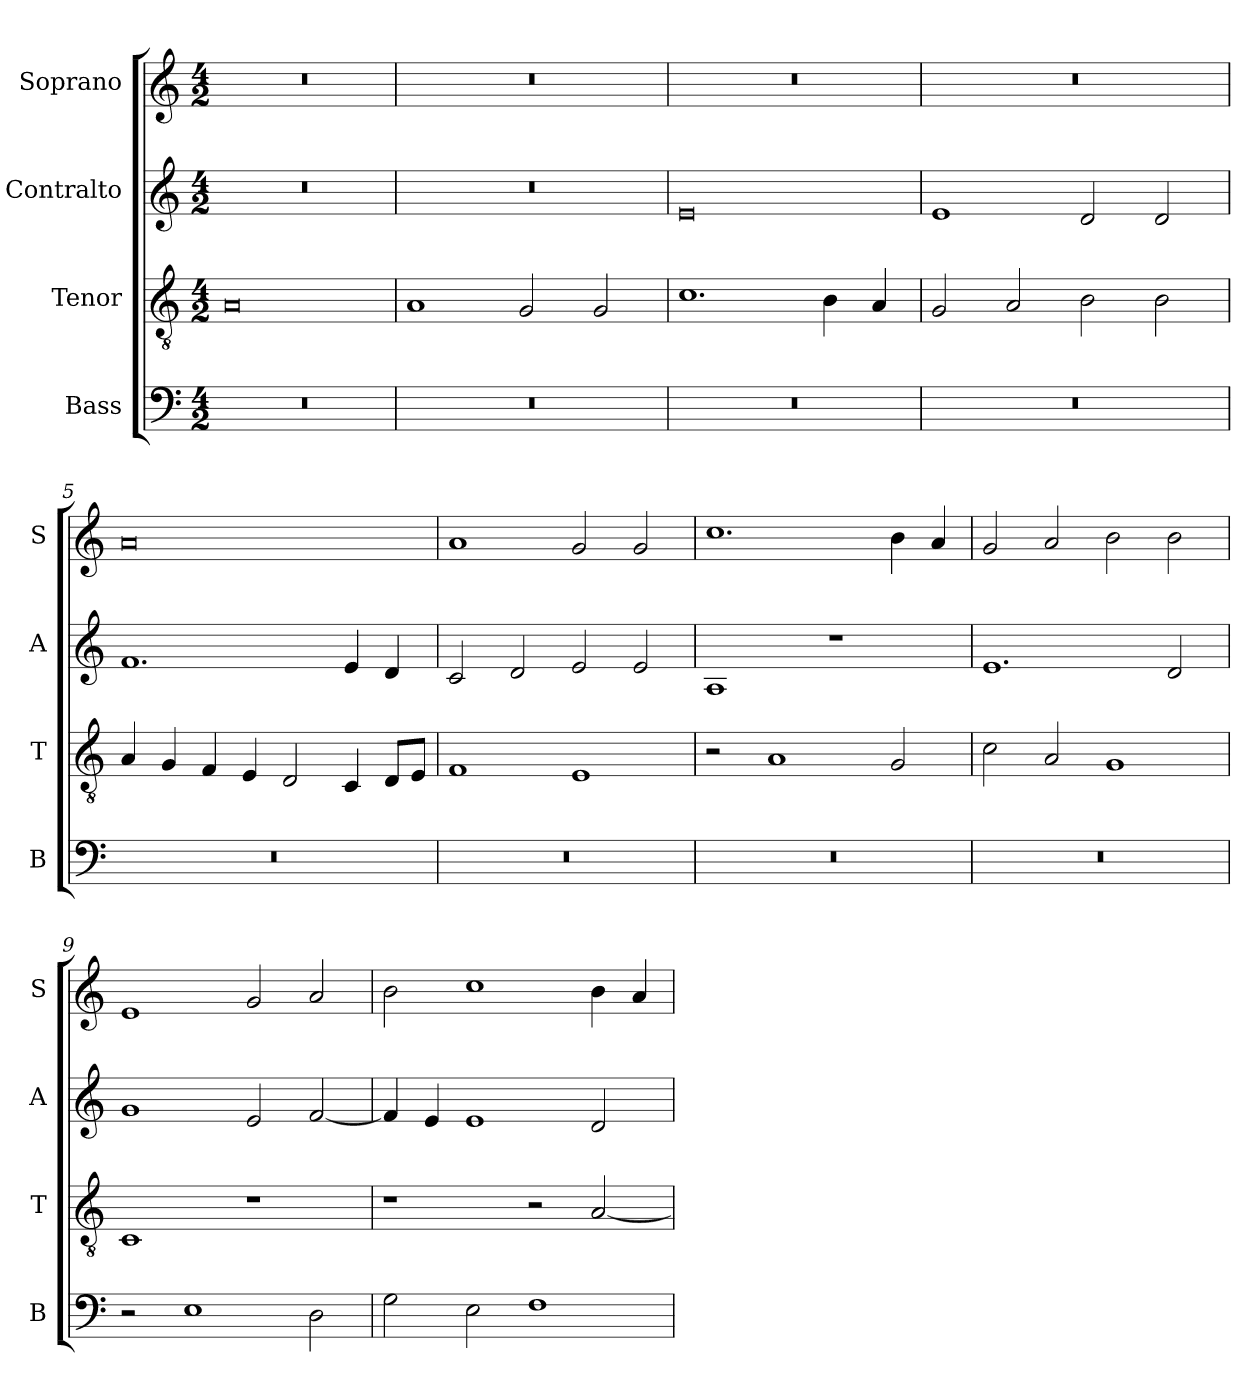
**kern	**kern	**kern	**kern
*part4	*part3	*part2	*part1
*staff4	*staff3	*staff2	*staff1
*I"Bass	*I"Tenor	*I"Contralto	*I"Soprano
*I'B	*I'T	*I'A	*I'S
*clefF4	*clefGv2	*clefG2	*clefG2
*k[]	*k[]	*k[]	*k[]
*A:aeo	*A:aeo	*A:aeo	*A:aeo
*M4/2	*M4/2	*M4/2	*M4/2
=1	=1	=1	=1
0r	0A	0r	0r
=2	=2	=2	=2
0r	1A	0r	0r
.	2G	.	.
.	2G	.	.
=3	=3	=3	=3
0r	1.c	0e	0r
.	4B	.	.
.	4A	.	.
=4	=4	=4	=4
0r	2G	1e	0r
.	2A	.	.
.	2B	2d	.
.	2B	2d	.
=5	=5	=5	=5
0r	4A	1.f	0a
.	4G	.	.
.	4F	.	.
.	4E	.	.
.	2D	.	.
.	4C	4e	.
.	8D/L	4d	.
.	8E/J	.	.
=6	=6	=6	=6
0r	1F	2c	1a
.	.	2d	.
.	1E	2e	2g
.	.	2e	2g
=7	=7	=7	=7
0r	2r	1A	1.cc
.	1A	.	.
.	.	1r	.
.	2G	.	4b
.	.	.	4a
=8	=8	=8	=8
0r	2c	1.e	2g
.	2A	.	2a
.	1G	.	2b
.	.	2d	2b
=9	=9	=9	=9
2r	1C	1g	1e
1E	.	.	.
.	1r	2e	2g
2D	.	[2f	2a
=10	=10	=10	=10
2G	1r	4f]	2b
.	.	4e	.
2E	.	1e	1cc
1F	2r	.	.
.	[2A	2d	4b
.	.	.	4a
=	=	=	=
*-	*-	*-	*-
